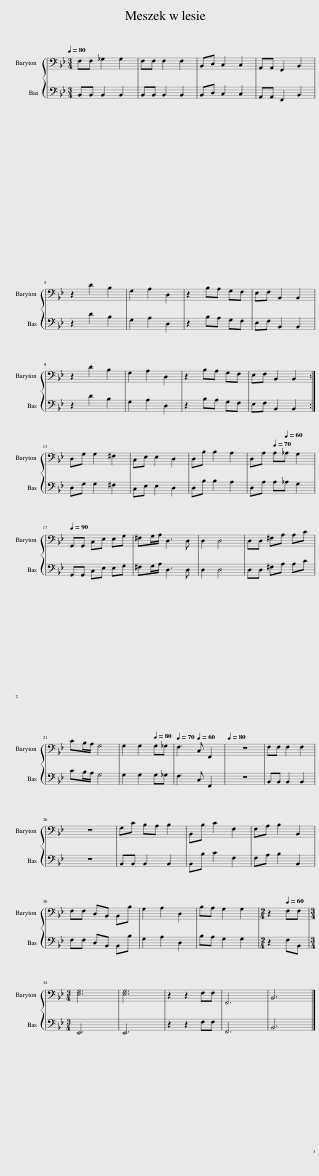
X:1
%%score { 1 2 }
L:1/8
Q:1/4=80
M:3/4
I:linebreak $
K:Bb
V:1 bass
V:2 bass
V:1
 F,F, _G,2 G,2 | F,F, F,2 F,2 | B,,D, C,2 C,2 | A,,A,, F,,2 B,,2 |$ z2 D2 B,2 | %5
 G,2 A,2 D,2 | z2 B,A, G,F, | E,F, B,,2 B,,2 |$ z2 D2 B,2 | G,2 A,2 D,2 | %10
 z2 B,A, G,F, | E,F, B,,2 B,,2 :|$ D,G, G,2 ^F,2 | C,E, E,2 D,2 | D,B, B,2 A,2 | %15
 D,A,[Q:1/4=70] A,[Q:1/4=60]_A, G,2 |$[Q:1/4=90] G,,G,, C,E, E,G, | ^F,G,/A,/ D,3 D, | D,2 D,4 | D,D, ^F,A, A,C |$ %20
 CB,/A,/ G,4 | G,2 G,2[Q:1/4=80] G,_G, |[Q:1/4=70] F,3[Q:1/4=60] C, F,,2 |[Q:1/4=80] z6 | F,F, F,2 F,2 |$ %25
 z6 | G,C B,A, B,2 | B,,B, C2 F,2 | F,A, B,2 B,,2 |$ F,F, D,B,, B,,B, | %30
 G,2 A,2 D,2 | B,A, G,2 G,2 |[M:2/4] z2[Q:1/4=60] F,F, |$[M:3/4] [E,G,]6 | [E,G,]6 | %35
 z2 z2 F,F, | F,,6 | B,,6 |] %38
V:2
 B,,B,, B,,2 B,,2 | B,,B,, B,,2 B,,2 | B,,D, C,2 C,2 | A,,A,, F,,2 B,,2 |$ z2 D2 B,2 | %5
 G,2 A,2 D,2 | z2 B,A, G,F, | E,F, B,,2 B,,2 |$ z2 D2 B,2 | G,2 A,2 D,2 | %10
 z2 B,A, G,F, | E,F, B,,2 B,,2 :|$ D,G, G,2 ^F,2 | C,E, E,2 D,2 | D,B, B,2 A,2 | %15
 D,A, A,_A, G,2 |$ G,,G,, C,E, E,G, | ^F,G,/A,/ D,3 D, | D,2 D,4 | D,D, ^F,A, A,C |$ %20
 CB,/A,/ G,4 | G,2 G,2 G,_G, | F,3 C, F,,2 | z6 | B,,B,, B,,2 B,,2 |$ %25
 z6 | B,,B,, B,,2 B,,2 | B,,B, C2 F,2 | F,A, B,2 B,,2 |$ F,F, D,B,, B,,B, | %30
 G,2 A,2 D,2 | B,A, G,2 G,2 |[M:2/4] z2 F,B,, |$[M:3/4] E,,6 | E,,6 | %35
 z2 z2 F,F, | F,,6 | B,,6 |] %38
